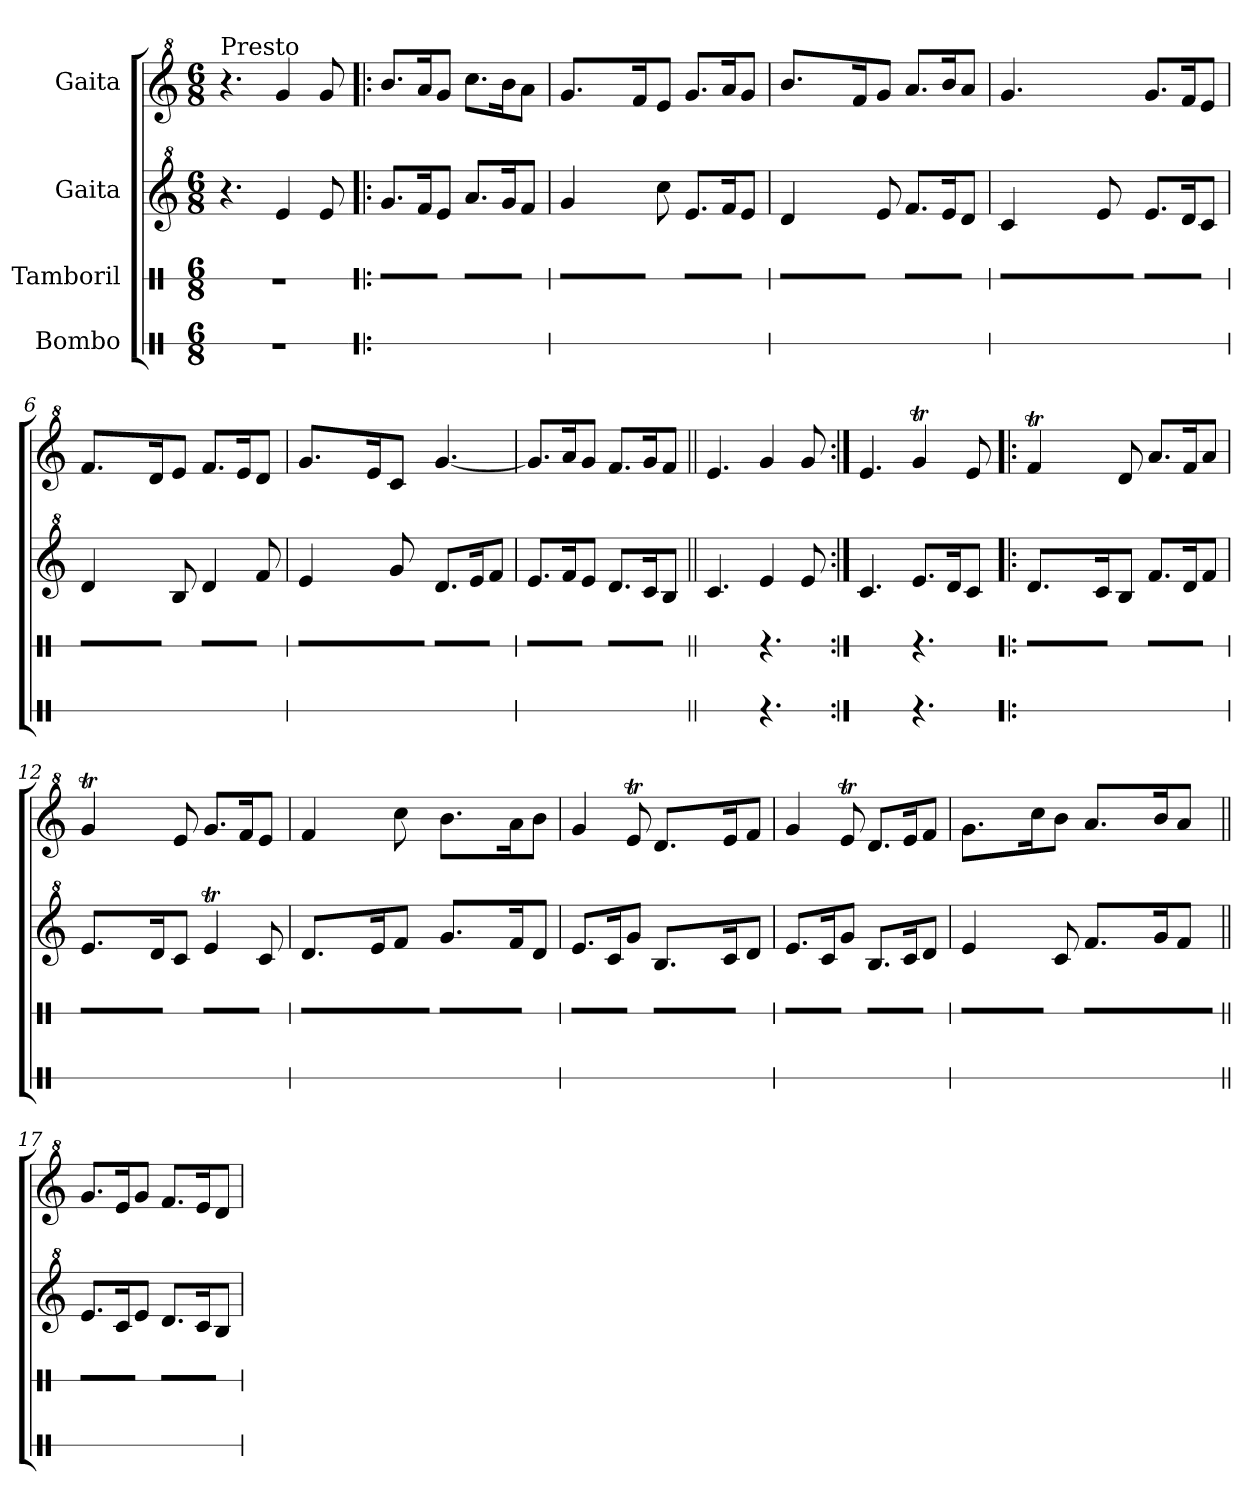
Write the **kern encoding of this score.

**kern	**kern	**kern	**kern
*part4	*part3	*part2	*part1
*staff4	*staff3	*staff2	*staff1
*I"Bombo	*I"Tamboril	*I"Gaita	*I"Gaita
*stria1	*stria1	*	*
*clefX	*clefX	*clefG^2	*clefG^2
*k[]	*k[]	*k[]	*k[]
*C:	*C:	*C:	*C:
*M6/8	*M6/8	*M6/8	*M6/8
=1	=1	=1	=1
!	!	!	!LO:TX:a:t=Presto
2.r	2.r	4.r	4.r
.	.	4ee/	4gg/
.	.	8ee/	8gg/
=2!|:	=2!|:	=2!|:	=2!|:
2.R\	8.R\L	8.gg/L	8.bb/L
.	16R\K	16ff/K	16aa/K
.	8R\J	8ee/J	8gg/J
.	8.R\L	8.aa/L	8.ccc\L
.	16R\K	16gg/K	16bb\K
.	8R\J	8ff/J	8aa\J
=3	=3	=3	=3
*	*tremolo	*	*
2.R\	32R\LLL	4gg/	8.gg/L
.	32R\	.	.
.	32R\	.	.
.	32R\	.	.
.	32R\	.	.
.	32R\	.	.
.	32R\	.	16ff/K
.	32R\JJJ	.	.
.	8R\	8ccc\	8ee/J
.	8.R\L	8.ee/L	8.gg/L
.	16R\K	16ff/K	16aa/K
.	8R\J	8ee/J	8gg/J
=4	=4	=4	=4
4.R\	32R\LLL	4dd/	8.bb/L
.	32R\	.	.
.	32R\	.	.
.	32R\	.	.
.	32R\	.	.
.	32R\	.	.
.	32R\	.	16ff/K
.	32R\JJJ	.	.
.	8R\	8ee/	8gg/J
4.R\	8.R\L	8.ff/L	8.aa/L
.	16R\K	16ee/K	16bb/K
.	8R\J	8dd/J	8aa/J
=5	=5	=5	=5
2.R\	32R\LLL	4cc/	4.gg/
.	32R\	.	.
.	32R\	.	.
.	32R\	.	.
.	32R\	.	.
.	32R\	.	.
.	32R\	.	.
.	32R\	.	.
.	32R\	8ee/	.
.	32R\	.	.
.	32R\	.	.
.	32R\JJJ	.	.
.	8.R\L	8.ee/L	8.gg/L
.	16R\K	16dd/K	16ff/K
.	8R\J	8cc/J	8ee/J
=6	=6	=6	=6
2.R\	32R\LLL	4dd/	8.ff/L
.	32R\	.	.
.	32R\	.	.
.	32R\	.	.
.	32R\	.	.
.	32R\	.	.
.	32R\	.	16dd/K
.	32R\JJJ	.	.
.	8R\	8b/	8ee/J
.	8.R\L	4dd/	8.ff/L
.	16R\K	.	16ee/K
.	8R\J	8ff/	8dd/J
!!LO:LB:g=z
=7	=7	=7	=7
2.R\	32R\LLL	4ee/	8.gg/L
.	32R\	.	.
.	32R\	.	.
.	32R\	.	.
.	32R\	.	.
.	32R\	.	.
.	32R\	.	16ee/K
.	32R\	.	.
.	32R\	8gg/	8cc/J
.	32R\	.	.
.	32R\	.	.
.	32R\JJJ	.	.
.	8.R\L	8.dd/L	[4.gg/
.	16R\K	16ee/K	.
.	8R\J	8ff/J	.
=8	=8	=8	=8
4.R\	8.R\L	8.ee/L	8.gg/L]
.	16R\K	16ff/K	16aa/K
.	8R\J	8ee/J	8gg/J
4.R\	8.R\L	8.dd/L	8.ff/L
.	16R\K	16cc/K	16gg/K
.	8R\J	8b/J	8ff/J
=9||	=9||	=9||	=9||
4.R\	4.R\	4.cc/	4.ee/
4.r	4.r	4ee/	4gg/
.	.	8ee/	8gg/
=10:|!	=10:|!	=10:|!	=10:|!
4.R\	4.R\	4.cc/	4.ee/
4.r	4.r	8.ee/L	4ggT/
.	.	16dd/K	.
.	.	8cc/J	8ee/
=11!|:	=11!|:	=11!|:	=11!|:
2.R\	32R\LLL	8.dd/L	4ffT/
.	32R\	.	.
.	32R\	.	.
.	32R\	.	.
.	32R\	.	.
.	32R\	.	.
.	32R\	16cc/K	.
.	32R\JJJ	.	.
.	8R\	8b/J	8dd/
.	8.R\L	8.ff/L	8.aa/L
.	16R\K	16dd/K	16ff/K
.	8R\J	8ff/J	8aa/J
=12	=12	=12	=12
2.R\	32R\LLL	8.ee/L	4ggT/
.	32R\	.	.
.	32R\	.	.
.	32R\	.	.
.	32R\	.	.
.	32R\	.	.
.	32R\	16dd/K	.
.	32R\JJJ	.	.
.	8R\	8cc/J	8ee/
.	8.R\L	4eet/	8.gg/L
.	16R\K	.	16ff/K
.	8R\J	8cc/	8ee/J
!!LO:LB:g=z
=13	=13	=13	=13
4.R\	32R\LLL	8.dd/L	4ff/
.	32R\	.	.
.	32R\	.	.
.	32R\	.	.
.	32R\	.	.
.	32R\	.	.
.	32R\	16ee/K	.
.	32R\	.	.
.	32R\	8ff/J	8ccc\
.	32R\	.	.
.	32R\	.	.
.	32R\JJJ	.	.
4.R\	32R\LLL	8.gg/L	8.bb\L
.	32R\	.	.
.	32R\	.	.
.	32R\	.	.
.	32R\	.	.
.	32R\	.	.
.	32R\	16ff/K	16aa\K
.	32R\JJJ	.	.
.	8R\	8dd/J	8bb\J
=14	=14	=14	=14
4.R\	8.R\L	8.ee/L	4gg/
.	16R\K	16cc/K	.
.	8R\J	8gg/J	8eet/
4.R\	32R\LLL	8.b/L	8.dd/L
.	32R\	.	.
.	32R\	.	.
.	32R\	.	.
.	32R\	.	.
.	32R\	.	.
.	32R\	16cc/K	16ee/K
.	32R\JJJ	.	.
.	8R\	8dd/J	8ff/J
=15	=15	=15	=15
2.R\	8.R\L	8.ee/L	4gg/
.	16R\K	16cc/K	.
.	8R\J	8gg/J	8eet/
.	8.R\L	8.b/L	8.dd/L
.	16R\K	16cc/K	16ee/K
.	8R\J	8dd/J	8ff/J
=16	=16	=16	=16
2.R\	32R\LLL	4ee/	8.gg\L
.	32R\	.	.
.	32R\	.	.
.	32R\	.	.
.	32R\	.	.
.	32R\	.	.
.	32R\	.	16ccc\K
.	32R\JJJ	.	.
.	8R\	8cc/	8bb\J
.	32R\LLL	8.ff/L	8.aa/L
.	32R\	.	.
.	32R\	.	.
.	32R\	.	.
.	32R\	.	.
.	32R\	.	.
.	32R\	16gg/K	16bb/K
.	32R\	.	.
.	32R\	8ff/J	8aa/J
.	32R\	.	.
.	32R\	.	.
.	32R\JJJ	.	.
*	*Xtremolo	*	*
=17||	=17||	=17||	=17||
2.R\	8.R\L	8.ee/L	8.gg/L
.	16R\K	16cc/K	16ee/K
.	8R\J	8ee/J	8gg/J
.	8.R\L	8.dd/L	8.ff/L
.	16R\K	16cc/K	16ee/K
.	8R\J	8b/J	8dd/J
=	=	=	=
*-	*-	*-	*-
